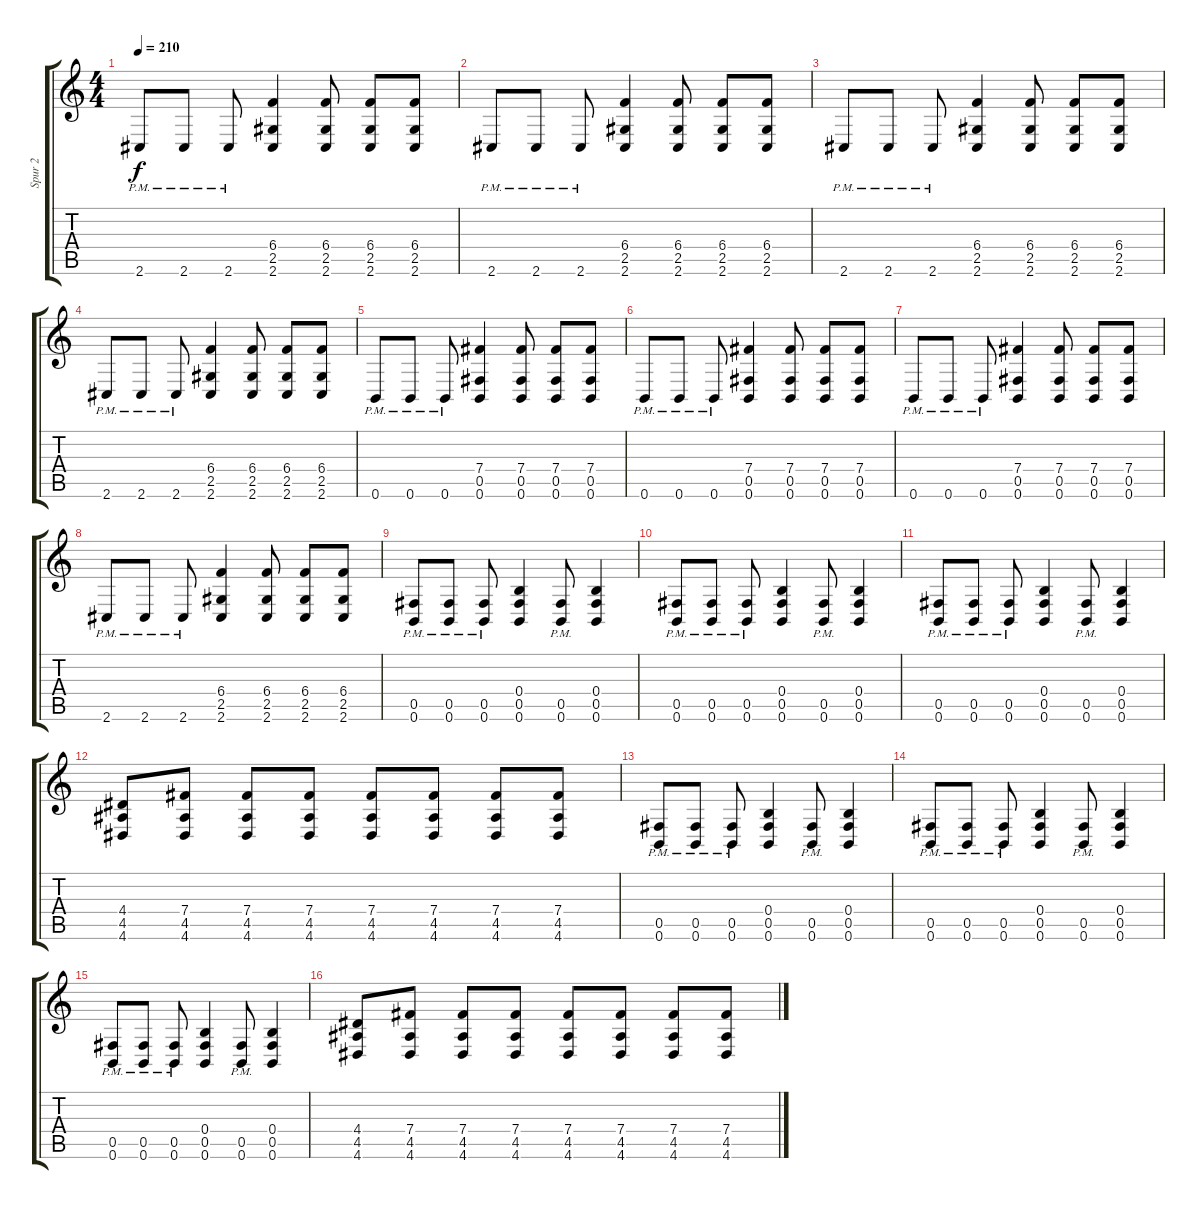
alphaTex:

\track ("Spur 2" "Spur 2") {instrument distortionguitar}
\staff {score tabs}
\tuning (Db4 Ab3 E3 B2 Gb2 B1) {hide}
\ts (4 4)
\tempo 210
\clef g2
\ks c
2.6{pm}.8{dy f} 2.6{pm}.8 2.6{pm}.8 (6.4 2.5 2.6).4 (6.4 2.5 2.6).8 (6.4 2.5 2.6).8 (6.4 2.5 2.6).8 |
2.6{pm}.8 2.6{pm}.8 2.6{pm}.8 (6.4 2.5 2.6).4 (6.4 2.5 2.6).8 (6.4 2.5 2.6).8 (6.4 2.5 2.6).8 |
2.6{pm}.8 2.6{pm}.8 2.6{pm}.8 (6.4 2.5 2.6).4 (6.4 2.5 2.6).8 (6.4 2.5 2.6).8 (6.4 2.5 2.6).8 |
2.6{pm}.8 2.6{pm}.8 2.6{pm}.8 (6.4 2.5 2.6).4 (6.4 2.5 2.6).8 (6.4 2.5 2.6).8 (6.4 2.5 2.6).8 |
0.6{pm}.8 0.6{pm}.8 0.6{pm}.8 (7.4 0.5 0.6).4 (7.4 0.5 0.6).8 (7.4 0.5 0.6).8 (7.4 0.5 0.6).8 |
0.6{pm}.8 0.6{pm}.8 0.6{pm}.8 (7.4 0.5 0.6).4 (7.4 0.5 0.6).8 (7.4 0.5 0.6).8 (7.4 0.5 0.6).8 |
0.6{pm}.8 0.6{pm}.8 0.6{pm}.8 (7.4 0.5 0.6).4 (7.4 0.5 0.6).8 (7.4 0.5 0.6).8 (7.4 0.5 0.6).8 |
2.6{pm}.8 2.6{pm}.8 2.6{pm}.8 (6.4 2.5 2.6).4 (6.4 2.5 2.6).8 (6.4 2.5 2.6).8 (6.4 2.5 2.6).8 |
(0.5{pm} 0.6{pm}).8 (0.5{pm} 0.6{pm}).8 (0.5{pm} 0.6{pm}).8 (0.4 0.5 0.6).4 (0.5{pm} 0.6{pm}).8 (0.4 0.5 0.6).4 |
(0.5{pm} 0.6{pm}).8 (0.5{pm} 0.6{pm}).8 (0.5{pm} 0.6{pm}).8 (0.4 0.5 0.6).4 (0.5{pm} 0.6{pm}).8 (0.4 0.5 0.6).4 |
(0.5{pm} 0.6{pm}).8 (0.5{pm} 0.6{pm}).8 (0.5{pm} 0.6{pm}).8 (0.4 0.5 0.6).4 (0.5{pm} 0.6{pm}).8 (0.4 0.5 0.6).4 |
(4.4 4.5 4.6).8 (7.4 4.5 4.6).8 (7.4 4.5 4.6).8 (7.4 4.5 4.6).8 (7.4 4.5 4.6).8 (7.4 4.5 4.6).8 (7.4 4.5 4.6).8 (7.4 4.5 4.6).8 |
(0.5{pm} 0.6{pm}).8 (0.5{pm} 0.6{pm}).8 (0.5{pm} 0.6{pm}).8 (0.4 0.5 0.6).4 (0.5{pm} 0.6{pm}).8 (0.4 0.5 0.6).4 |
(0.5{pm} 0.6{pm}).8 (0.5{pm} 0.6{pm}).8 (0.5{pm} 0.6{pm}).8 (0.4 0.5 0.6).4 (0.5{pm} 0.6{pm}).8 (0.4 0.5 0.6).4 |
(0.5{pm} 0.6{pm}).8 (0.5{pm} 0.6{pm}).8 (0.5{pm} 0.6{pm}).8 (0.4 0.5 0.6).4 (0.5{pm} 0.6{pm}).8 (0.4 0.5 0.6).4 |
(4.4 4.5 4.6).8 (7.4 4.5 4.6).8 (7.4 4.5 4.6).8 (7.4 4.5 4.6).8 (7.4 4.5 4.6).8 (7.4 4.5 4.6).8 (7.4 4.5 4.6).8 (7.4 4.5 4.6).8
